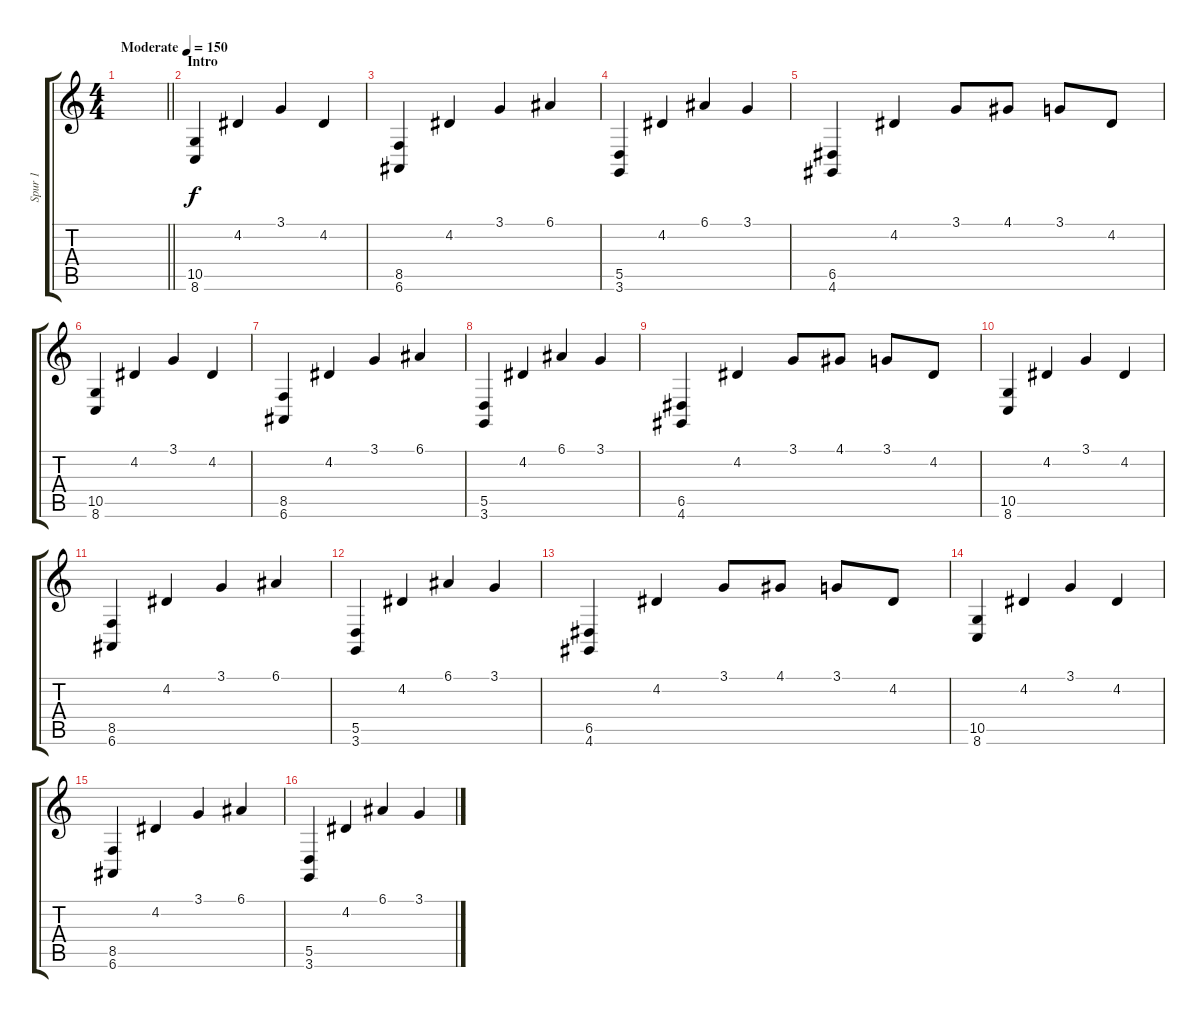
\track ("Spur 1" "Spur 1") {instrument acousticgrandpiano}
\staff {score tabs}
\tuning (E4 B3 G3 D3 A2 E2) {hide}
\ts (4 4)
\tempo (150 "Moderate")
\clef g2
\barLineRight lightlight
\ks c
|
\section ("" "Intro")
(10.5 8.6).4 4.2.4 3.1.4 4.2.4 |
(8.5 6.6).4 4.2.4 3.1.4 6.1.4 |
(5.5 3.6).4 4.2.4 6.1.4 3.1.4 |
(6.5 4.6).4 4.2.4 3.1.8 4.1.8 3.1.8 4.2.8 |
(10.5 8.6).4 4.2.4 3.1.4 4.2.4 |
(8.5 6.6).4 4.2.4 3.1.4 6.1.4 |
(5.5 3.6).4 4.2.4 6.1.4 3.1.4 |
(6.5 4.6).4 4.2.4 3.1.8 4.1.8 3.1.8 4.2.8 |
(10.5 8.6).4 4.2.4 3.1.4 4.2.4 |
(8.5 6.6).4 4.2.4 3.1.4 6.1.4 |
(5.5 3.6).4 4.2.4 6.1.4 3.1.4 |
(6.5 4.6).4 4.2.4 3.1.8 4.1.8 3.1.8 4.2.8 |
(10.5 8.6).4 4.2.4 3.1.4 4.2.4 |
(8.5 6.6).4 4.2.4 3.1.4 6.1.4 |
(5.5 3.6).4 4.2.4 6.1.4 3.1.4
